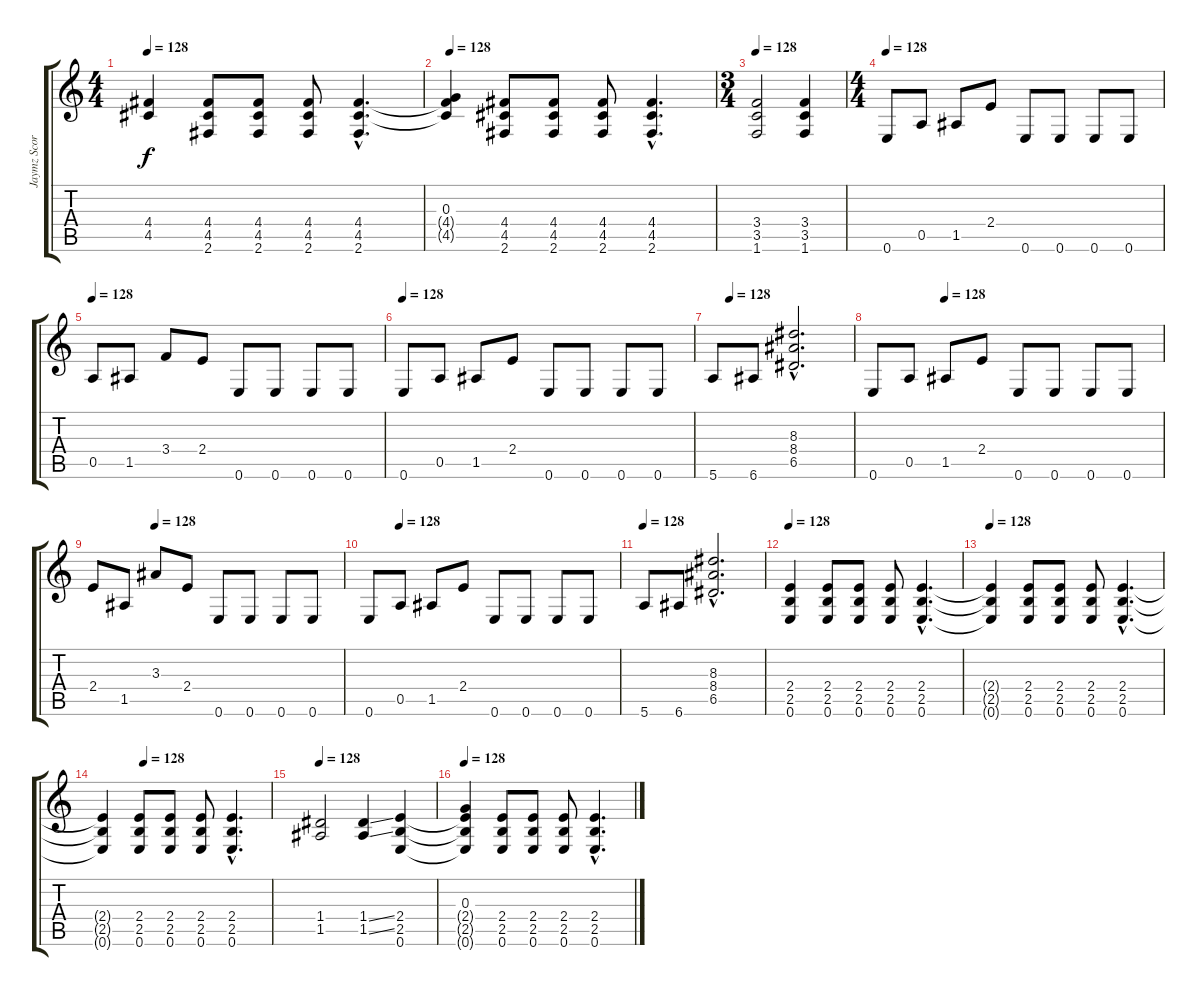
\track ("Jaymz Scorpion" "Jaymz Scor") {instrument distortionguitar}
\staff {score tabs}
\tuning (E4 B3 G3 D3 A2 E2) {hide}
\ts (4 4)
\tempo 128
\clef g2
\ks c
(4.4{t} 4.5{t}).4{dy f} (4.4 4.5 2.6).8 (4.4 4.5 2.6).8 (4.4 4.5 2.6).8 (4.4{hac} 4.5{hac} 2.6{hac}).4{d} |
\tempo 128
(0.3 4.4{t} 4.5{t}).4 (4.4 4.5 2.6).8 (4.4 4.5 2.6).8 (4.4 4.5 2.6).8 (4.4{hac} 4.5{hac} 2.6{hac}).4{d} |
\ts (3 4)
\tempo 128
(3.4 3.5 1.6).2 (3.4 3.5 1.6).4 |
\ts (4 4)
\tempo 128
0.6.8 0.5.8 1.5.8 2.4.8 0.6.8 0.6.8 0.6.8 0.6.8 |
\tempo 128
0.5.8 1.5.8 3.4.8 2.4.8 0.6.8 0.6.8 0.6.8 0.6.8 |
\tempo 128
0.6.8 0.5.8 1.5.8 2.4.8 0.6.8 0.6.8 0.6.8 0.6.8 |
\tempo (128 0.125)
5.6.8 6.6.8 (8.3{hac} 8.4{hac} 6.5{hac}).2{d} |
\tempo (128 0.25)
0.6.8 0.5.8 1.5.8 2.4.8 0.6.8 0.6.8 0.6.8 0.6.8 |
\tempo (128 0.25)
2.4.8 1.5.8 3.3.8 2.4.8 0.6.8 0.6.8 0.6.8 0.6.8 |
\tempo (128 0.125)
0.6.8 0.5.8 1.5.8 2.4.8 0.6.8 0.6.8 0.6.8 0.6.8 |
\tempo 128
5.6.8 6.6.8 (8.3{hac} 8.4{hac} 6.5{hac}).2{d} |
\tempo 128
(2.4 2.5 0.6).4 (2.4 2.5 0.6).8 (2.4 2.5 0.6).8 (2.4 2.5 0.6).8 (2.4{hac} 2.5{hac} 0.6{hac}).4{d} |
\tempo 128
(2.4{t} 2.5{t} 0.6{t}).4 (2.4 2.5 0.6).8 (2.4 2.5 0.6).8 (2.4 2.5 0.6).8 (2.4{hac} 2.5{hac} 0.6{hac}).4{d} |
\tempo (128 0.25)
(2.4{t} 2.5{t} 0.6{t}).4 (2.4 2.5 0.6).8 (2.4 2.5 0.6).8 (2.4 2.5 0.6).8 (2.4{hac} 2.5{hac} 0.6{hac}).4{d} |
\tempo 128
(1.4 1.5).2 (1.4{ss} 1.5{ss}).4 (2.4 2.5 0.6).4 |
\tempo 128
(0.3 2.4{t} 2.5{t} 0.6{t}).4 (2.4 2.5 0.6).8 (2.4 2.5 0.6).8 (2.4 2.5 0.6).8 (2.4{hac} 2.5{hac} 0.6{hac}).4{d}
